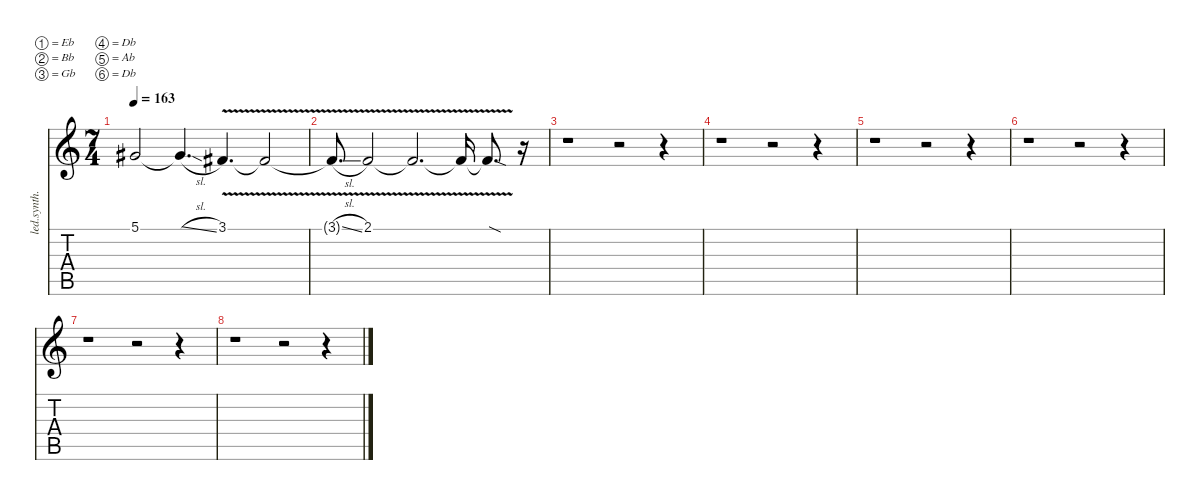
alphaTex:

\defaultSystemsLayout 4
\hideDynamics
\bracketExtendMode nobrackets
\otherSystemsTrackNameOrientation horizontal
\track ("Vocals" "led.synth.") {instrument lead6voice}
\staff {score tabs}
\tuning (Eb4 Bb3 Gb3 Db3 Ab2 Db2)
\ts (7 4)
\tempo 163
\clef g2
\ks c
5.1{t acc #}.2{dy f} 5.1{sl t acc #}.4{d} 3.1{v acc #}.4{d} 3.1{v t acc #}.2 |
3.1{v sl t acc #}.8{d} 2.1{v}.2 2.1{v t}.2{d} 2.1{v t}.16 2.1{v sod t}.8{d} r.16 |
r.1 r.2 r.4 |
r.1 r.2 r.4 |
r.1 r.2 r.4 |
r.1 r.2 r.4 |
r.1 r.2 r.4 |
r.1 r.2 r.4
